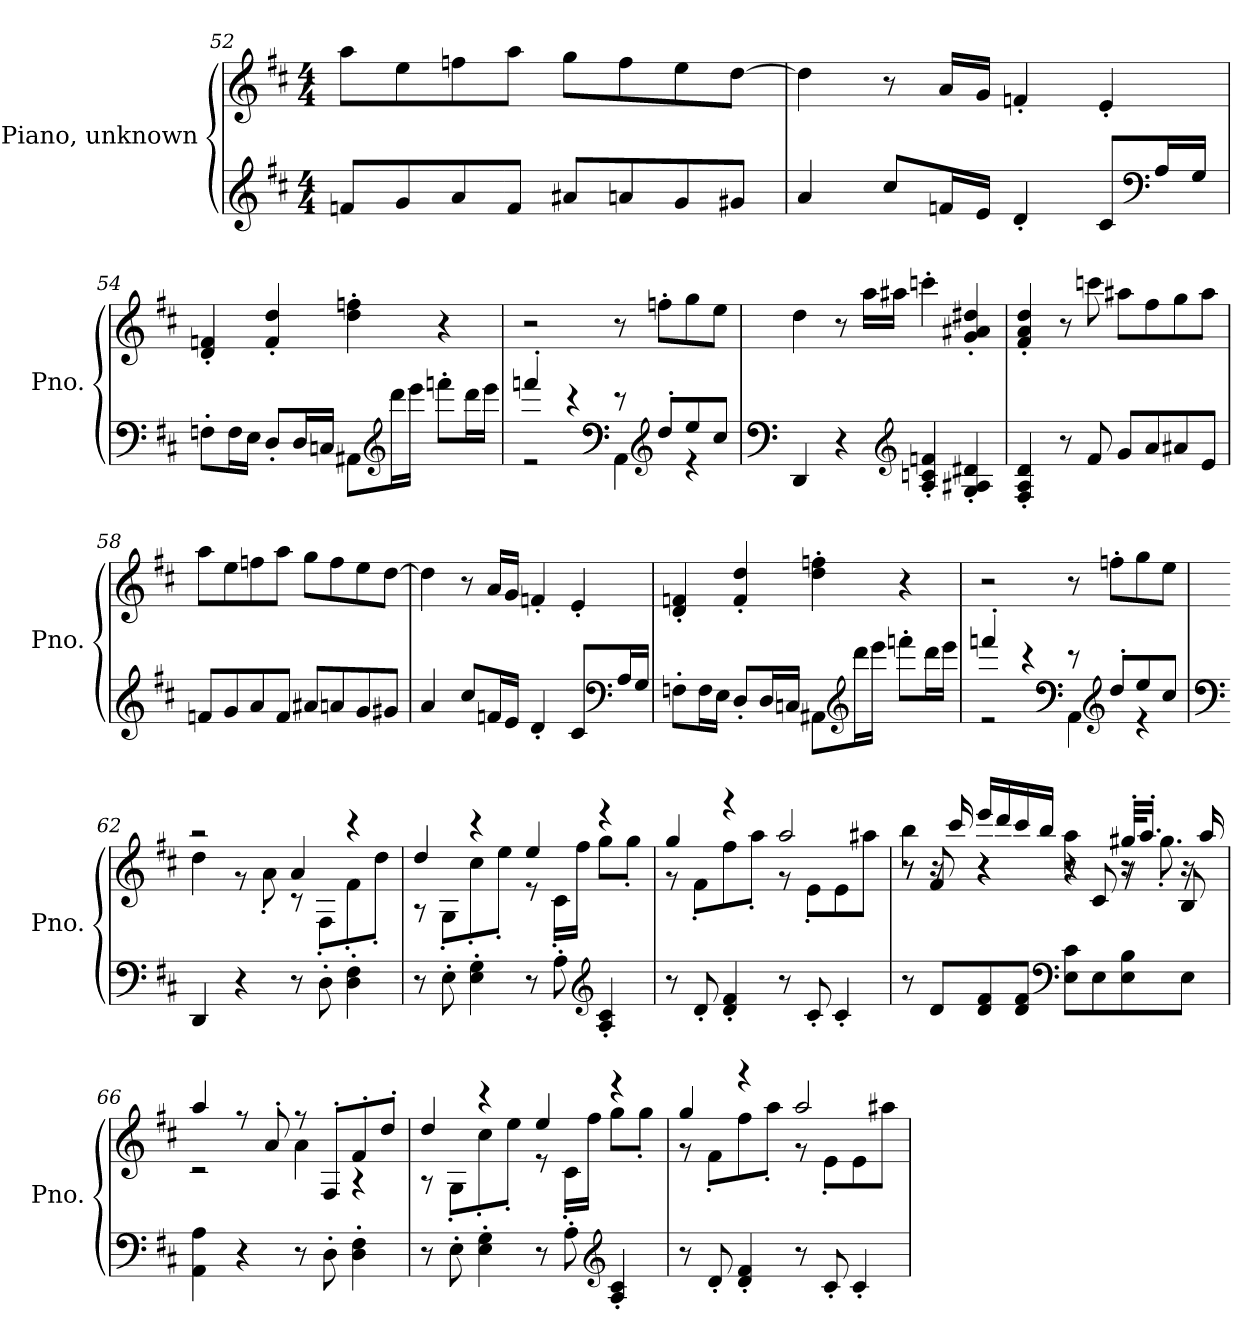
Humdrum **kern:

**kern	**kern
*part1	*part1
*staff2	*staff1
*I"Piano, unknown	*
*I'Pno.	*
*clefG2	*clefG2
*k[f#c#]	*k[f#c#]
*M4/4	*M4/4
=52	=52
8fn/L	8aa\L
8g/	8ee\
8a/	8ffn\
8f/J	8aa\J
8a#X/L	8gg\L
8an/	8ff\
8g/	8ee\
8g#X/J	[8dd\J
!!LO:PB:g=z
=53	=53
4a/	4dd\]
8cc#/L	8r
16fn/L	16a/LL
16e/JJ	16g/JJ
4d'/	4fn'/
8c#/L	4e'/
*clefF4	*
16A/L	.
16G/JJ	.
=54	=54
8Fn'\L	4d/' 4fn/'
16F\L	.
16E\JJ	.
8D'/L	4f/' 4dd/'
16D/L	.
16Cn/JJ	.
8AA#X\L	4dd\' 4ffn\'
*clefG2	*
16ddd\L	.
16eee\JJ	.
8fffn'\L	4r
16ddd\L	.
16eee\JJ	.
=55	=55
*^	*
4fffn'/	2r	2r
4r	.	.
*clefF4	*	*
8r	4AA\	8r
*clefG2	*	*
8dd'/L	.	8ffn'\L
8ee/	4r	8gg\
8cc#/J	.	8ee\J
*v	*v	*
!!LO:LB:g=z
=56	=56
*clefF4	*
4DD/	4dd\
4r	8r
.	16aa\LL
.	16aa#X\JJ
*clefG2	*
4A/' 4cn/' 4fn/'	4cccn'\
4G/' 4A#X/' 4d#X/'	4g/' 4a#X/' 4dd#X/'
=57	=57
4F#/' 4A/' 4d/'	4f#/' 4a/' 4dd/'
8r	8r
8f#/	8cccn\
8g/L	8aa#X\L
8a/	8ff#\
8a#X/	8gg\
8e/J	8aa#\J
=58	=58
8fn/L	8aa\L
8g/	8ee\
8a/	8ffn\
8f/J	8aa\J
8a#X/L	8gg\L
8an/	8ff\
8g/	8ee\
8g#X/J	[8dd\J
=59	=59
4a/	4dd\]
8cc#/L	8r
16fn/L	16a/LL
16e/JJ	16g/JJ
4d'/	4fn'/
8c#/L	4e'/
*clefF4	*
16A/L	.
16G/JJ	.
!!LO:LB:g=z
=60	=60
8Fn'\L	4d/' 4fn/'
16F\L	.
16E\JJ	.
8D'/L	4f/' 4dd/'
16D/L	.
16Cn/JJ	.
8AA#X\L	4dd\' 4ffn\'
*clefG2	*
16ddd\L	.
16eee\JJ	.
8fffn'\L	4r
16ddd\L	.
16eee\JJ	.
=61	=61
*^	*
4fffn'/	2r	2r
4r	.	.
*clefF4	*	*
8r	4AA\	8r
*clefG2	*	*
8dd'/L	.	8ffn'\L
8ee/	4r	8gg\
8cc#/J	.	8ee\J
*v	*v	*
=62	=62
*clefF4	*
*	*^
4DD/	2r	4dd\
4r	.	8r
.	.	8a'\
8r	4a/	8r
8D'\	.	8F#'\L
4D\' 4F#\'	4r	8f#'\
.	.	8dd'\J
!!LO:LB:g=z	!!
=63	=63	=63
8r	4dd/	8r
8E'\	.	8G'\L
4E\' 4G\'	4r	8cc#'\
.	.	8ee'\J
8r	4ee/	8r
8A'\	.	16c#'\LL
.	.	16ff#\JJ
*clefG2	*	*
4A/' 4c#/'	4r	8gg\L
.	.	8gg'\J
=64	=64	=64
8r	4gg/	8r
8d'/	.	8f#'\L
4d/' 4f#/'	4r	8ff#\
.	.	8aa'\J
8r	2aa/	8r
8c#'/	.	8e'\L
4c#'/	.	8e\
.	.	8aa#X\J
=65	=65	=65
*	*	*^
8r	8r	4bb\	8r
8d/L	16r	.	8f#/
.	16ccc#/	.	.
8d/ 8f#/	16eee/LL	4r	4r
.	16ddd/	.	.
8d/ 8f#/J	16ccc#/	.	.
.	16bb/JJ	.	.
*clefF4	*	*	*
8E\ 8c#\L	8r	4aa\	4r
8E\	8c#/	.	.
8E\ 8B\	32gg#X'/KLL	16r	8r
.	16.aa'/JJ	.	.
.	.	8.gg#'\	.
8E\J	16r	.	8B/
.	16aa/	.	.
*	*	*v	*v
!!LO:LB:g=z
=66	=66	=66
4AA\ 4A\	4aa/	2r
4r	8r	.
.	8a'/	.
8r	8r	4a\
8D'\	8F#'/L	.
4D\' 4F#\'	8f#'/	4r
.	8dd'/J	.
=67	=67	=67
8r	4dd/	8r
8E'\	.	8G'\L
4E\' 4G\'	4r	8cc#'\
.	.	8ee'\J
8r	4ee/	8r
8A'\	.	16c#'\LL
.	.	16ff#\JJ
*clefG2	*	*
4A/' 4c#/'	4r	8gg\L
.	.	8gg'\J
=68	=68	=68
8r	4gg/	8r
8d'/	.	8f#'\L
4d/' 4f#/'	4r	8ff#\
.	.	8aa'\J
8r	2aa/	8r
8c#'/	.	8e'\L
4c#'/	.	8e\
.	.	8aa#X\J
*	*v	*v
=	=
*-	*-
